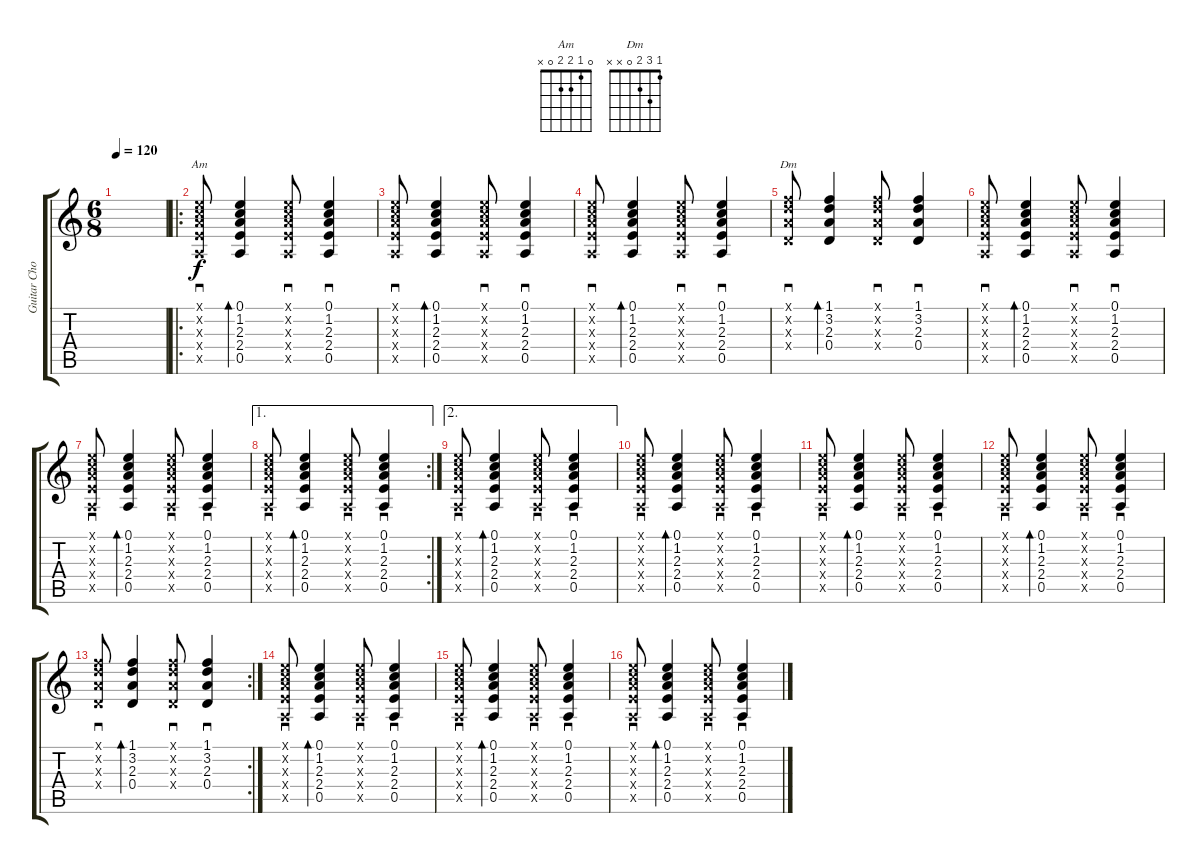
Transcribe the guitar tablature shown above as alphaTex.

\track ("Guitar Chord(2)" "Guitar Cho") {instrument acousticguitarnylon}
\staff {score tabs}
\tuning (E4 B3 G3 D3 A2 E2) {hide}
\chord ("Am" 0 1 2 2 0 x)
\chord ("Dm" 1 3 2 0 x x)
\ts (6 8)
\tempo 120
\clef g2
\ks c
|
\ro
(0.1{x} 1.2{x} 2.3{x} 2.4{x} 0.5{x}).8{sd ch "Am"} (0.1 1.2 2.3 2.4 0.5).4{bd 480} (0.1{x} 1.2{x} 2.3{x} 2.4{x} 0.5{x}).8{sd} (0.1 1.2 2.3 2.4 0.5).4{sd} |
(0.1{x} 1.2{x} 2.3{x} 2.4{x} 0.5{x}).8{sd} (0.1 1.2 2.3 2.4 0.5).4{bd 480} (0.1{x} 1.2{x} 2.3{x} 2.4{x} 0.5{x}).8{sd} (0.1 1.2 2.3 2.4 0.5).4{sd} |
(0.1{x} 1.2{x} 2.3{x} 2.4{x} 0.5{x}).8{sd} (0.1 1.2 2.3 2.4 0.5).4{bd 480} (0.1{x} 1.2{x} 2.3{x} 2.4{x} 0.5{x}).8{sd} (0.1 1.2 2.3 2.4 0.5).4{sd} |
(1.1{x} 3.2{x} 2.3{x} 0.4{x}).8{sd ch "Dm"} (1.1 3.2 2.3 0.4).4{bd 480} (1.1{x} 3.2{x} 2.3{x} 0.4{x}).8{sd} (1.1 3.2 2.3 0.4).4{sd} |
(0.1{x} 1.2{x} 2.3{x} 2.4{x} 0.5{x}).8{sd} (0.1 1.2 2.3 2.4 0.5).4{bd 480} (0.1{x} 1.2{x} 2.3{x} 2.4{x} 0.5{x}).8{sd} (0.1 1.2 2.3 2.4 0.5).4{sd} |
(0.1{x} 1.2{x} 2.3{x} 2.4{x} 0.5{x}).8{sd} (0.1 1.2 2.3 2.4 0.5).4{bd 480} (0.1{x} 1.2{x} 2.3{x} 2.4{x} 0.5{x}).8{sd} (0.1 1.2 2.3 2.4 0.5).4{sd} |
\ae 1
\rc 2
(0.1{x} 1.2{x} 2.3{x} 2.4{x} 0.5{x}).8{sd} (0.1 1.2 2.3 2.4 0.5).4{bd 480} (0.1{x} 1.2{x} 2.3{x} 2.4{x} 0.5{x}).8{sd} (0.1 1.2 2.3 2.4 0.5).4{sd} |
\ae 2
(0.1{x} 1.2{x} 2.3{x} 2.4{x} 0.5{x}).8{sd} (0.1 1.2 2.3 2.4 0.5).4{bd 480} (0.1{x} 1.2{x} 2.3{x} 2.4{x} 0.5{x}).8{sd} (0.1 1.2 2.3 2.4 0.5).4{sd} |
(0.1{x} 1.2{x} 2.3{x} 2.4{x} 0.5{x}).8{sd} (0.1 1.2 2.3 2.4 0.5).4{bd 480} (0.1{x} 1.2{x} 2.3{x} 2.4{x} 0.5{x}).8{sd} (0.1 1.2 2.3 2.4 0.5).4{sd} |
(0.1{x} 1.2{x} 2.3{x} 2.4{x} 0.5{x}).8{sd} (0.1 1.2 2.3 2.4 0.5).4{bd 480} (0.1{x} 1.2{x} 2.3{x} 2.4{x} 0.5{x}).8{sd} (0.1 1.2 2.3 2.4 0.5).4{sd} |
(0.1{x} 1.2{x} 2.3{x} 2.4{x} 0.5{x}).8{sd} (0.1 1.2 2.3 2.4 0.5).4{bd 480} (0.1{x} 1.2{x} 2.3{x} 2.4{x} 0.5{x}).8{sd} (0.1 1.2 2.3 2.4 0.5).4{sd} |
\rc 2
(1.1{x} 3.2{x} 2.3{x} 0.4{x}).8{sd} (1.1 3.2 2.3 0.4).4{bd 480} (1.1{x} 3.2{x} 2.3{x} 0.4{x}).8{sd} (1.1 3.2 2.3 0.4).4{sd} |
(0.1{x} 1.2{x} 2.3{x} 2.4{x} 0.5{x}).8{sd} (0.1 1.2 2.3 2.4 0.5).4{bd 480} (0.1{x} 1.2{x} 2.3{x} 2.4{x} 0.5{x}).8{sd} (0.1 1.2 2.3 2.4 0.5).4{sd} |
(0.1{x} 1.2{x} 2.3{x} 2.4{x} 0.5{x}).8{sd} (0.1 1.2 2.3 2.4 0.5).4{bd 480} (0.1{x} 1.2{x} 2.3{x} 2.4{x} 0.5{x}).8{sd} (0.1 1.2 2.3 2.4 0.5).4{sd} |
(0.1{x} 1.2{x} 2.3{x} 2.4{x} 0.5{x}).8{sd} (0.1 1.2 2.3 2.4 0.5).4{bd 480} (0.1{x} 1.2{x} 2.3{x} 2.4{x} 0.5{x}).8{sd} (0.1 1.2 2.3 2.4 0.5).4{sd}
